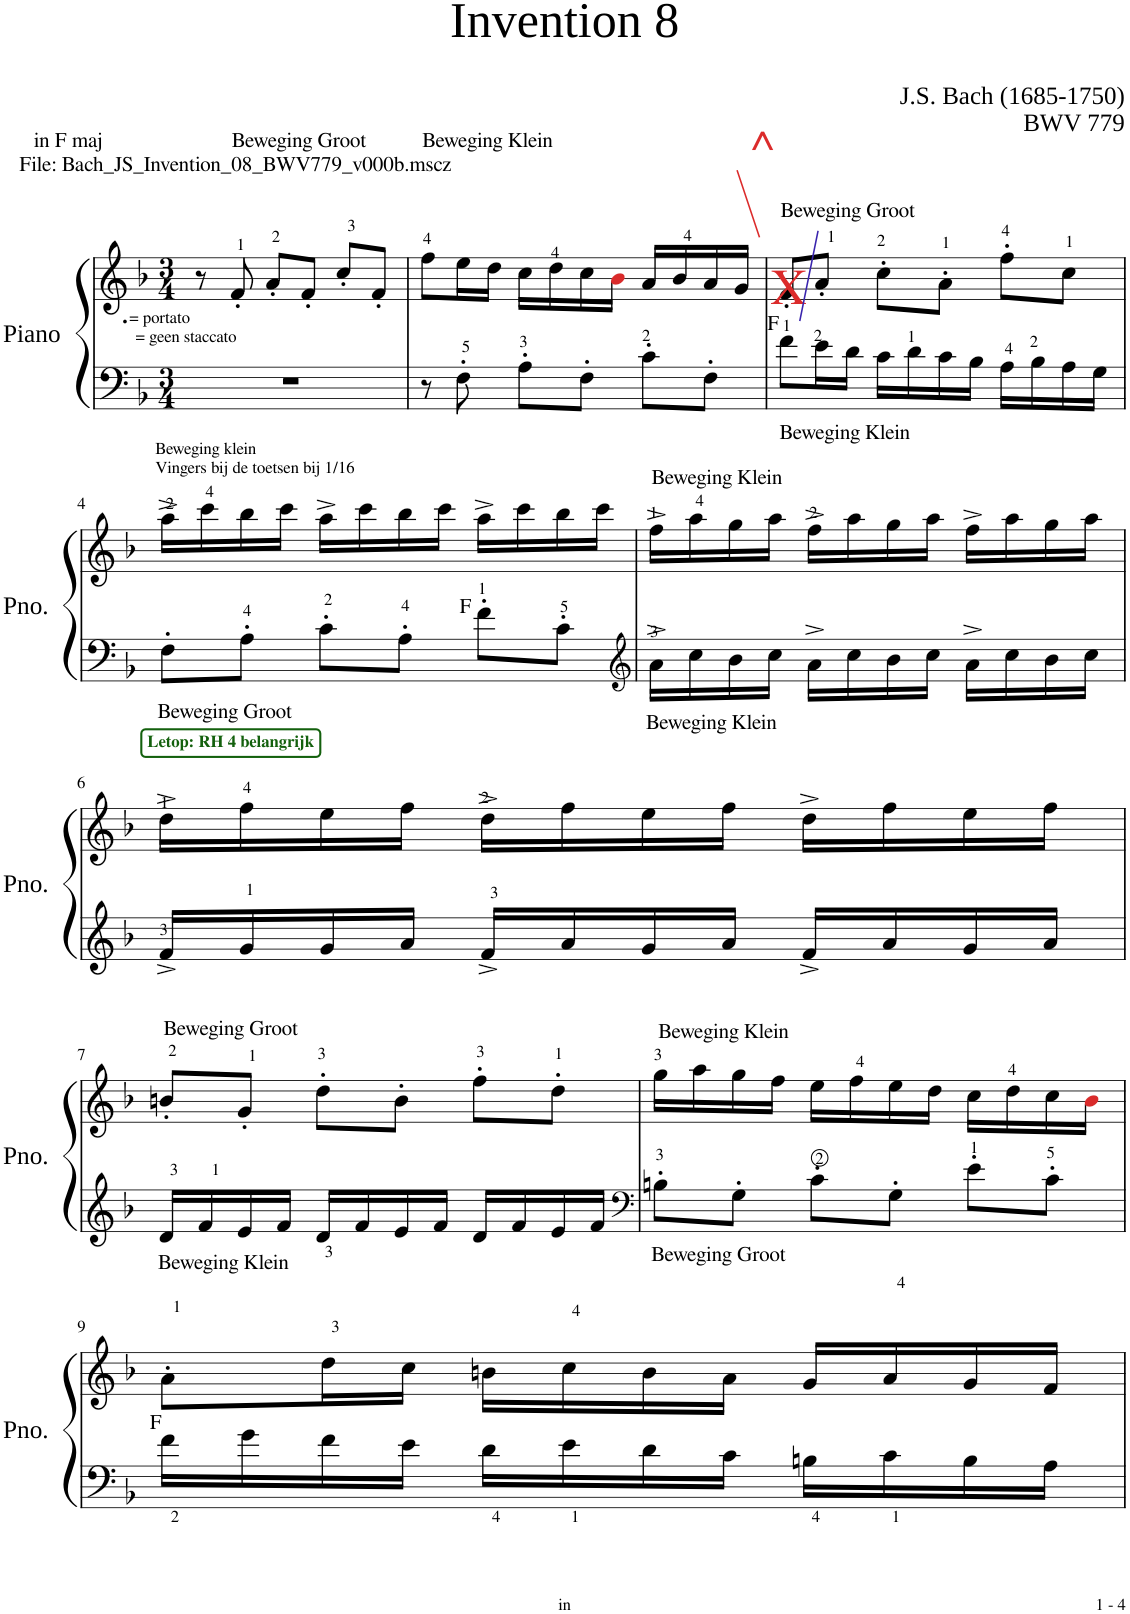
**kern	**kern
*part1	*part1
*staff2	*staff1
*I"Piano	*
*I'Pno.	*
*clefF4	*clefG2
*k[b-]	*k[b-]
*M3/4	*M3/4
=1	=1
2.r	8r
!	!LO:TX:a:t=File&colon; Bach_JS_Invention_08_BWV779_v000b.mscz
!	!LO:TX:b:t=.
!	!LO:TX:b:t== portato
!	!LO:TX:b:t== geen staccato
!	!LO:TX:a:t=in F maj
!	!LO:TX:a:t=Beweging Groot
.	8f'/
.	8a'/L
.	8f'/J
.	8cc'/L
.	8f'/J
=2	=2
!	!LO:TX:a:t=Beweging Klein
8r	8ff\L
8F'\	16ee\L
.	16dd\JJ
8A'\L	16cc\LL
.	16dd\
8F'\J	16cc\
.	16b-i\JJ
8c'\L	16a/LL
.	16b-/
8F'\J	16a/
!	!LO:TX:a:color=#DB2B2B:t=^
.	16g/JJ
=3	=3
!	!LO:TX:a:t=Beweging Groot
!	!LO:TX:a:color=#DB2B2B:t=X
!LO:TX:b:t=Beweging Klein	!
!LO:TX:a:t=F	!
8f\L	8f'/L
16e\L	8a'/J
16d\JJ	.
16c\LL	8cc'\L
16d\	.
16c\	8a'\J
16B-\JJ	.
16A\LL	8ff'\L
16B-\	.
16A\	8cc\J
16G\JJ	.
!!LO:LB:g=z
=4	=4
!	!LO:TX:a:t=Beweging klein
!	!LO:TX:a:t=Vingers bij de toetsen bij 1/16
!LO:TX:b:t=Beweging Groot	!
8F'\L	16aa^\LL
.	16ccc\
8A'\J	16bb-\
.	16ccc\JJ
8c'\L	16aa^\LL
.	16ccc\
8A'\J	16bb-\
.	16ccc\JJ
!LO:TX:a:t=F	!
8f'\L	16aa^\LL
.	16ccc\
8c'\J	16bb-\
.	16ccc\JJ
=5	=5
*clefG2	*
!	!LO:TX:a:t=Beweging Klein
!LO:TX:b:t=Beweging Klein	!
16a>^\LL	16ff^\LL
16cc\	16aa\
16b-\	16gg\
16cc\JJ	16aa\JJ
16a^\LL	16ff^\LL
16cc\	16aa\
16b-\	16gg\
16cc\JJ	16aa\JJ
16a^\LL	16ff^\LL
16cc\	16aa\
16b-\	16gg\
16cc\JJ	16aa\JJ
!!LO:LB:g=z
=6	=6
!	!LO:TX:a:B:color=#13600D:t=Letop&colon; RH 4 belangrijk
16f>^/LL	16dd^\LL
16g>/	16ff\
16g/	16ee\
16a/JJ	16ff\JJ
16f>^/LL	16dd^\LL
16a/	16ff\
16g/	16ee\
16a/JJ	16ff\JJ
16f^/LL	16dd^\LL
16a/	16ff\
16g/	16ee\
16a/JJ	16ff\JJ
!!LO:LB:g=z
=7	=7
!	!LO:TX:a:t=Beweging Groot
!LO:TX:b:t=Beweging Klein	!
16d>/LL	8bn'/L
16f>/	.
16e/	8g'/J
16f/JJ	.
16d/LL	8dd'\L
16f/	.
16e/	8b'\J
16f/JJ	.
16d/LL	8ff'\L
16f/	.
16e/	8dd'\J
16f/JJ	.
=8	=8
*clefF4	*
!	!LO:TX:a:t=Beweging Klein
!LO:TX:b:t=Beweging Groot	!
8Bn>'\L	16gg\LL
.	16aa\
8G'\J	16gg\
.	16ff\JJ
8c>'\L	16ee\LL
.	16ff\
8G'\J	16ee\
.	16dd\JJ
8e>'\L	16cc\LL
.	16dd\
8c>'\J	16cc\
.	16b-j\JJ
!!LO:LB:g=z
=9	=9
!LO:TX:a:t=F	!
16f\LL	8a'\L
16g\	.
16f\	16dd\L
16e\JJ	16cc\JJ
16d\LL	16bn\LL
16e\	16cc\
16d\	16b\
16c\JJ	16a\JJ
16Bn\LL	16g/LL
16c\	16a/
16B\	16g/
16A\JJ	16f/JJ
=	=
*-	*-
